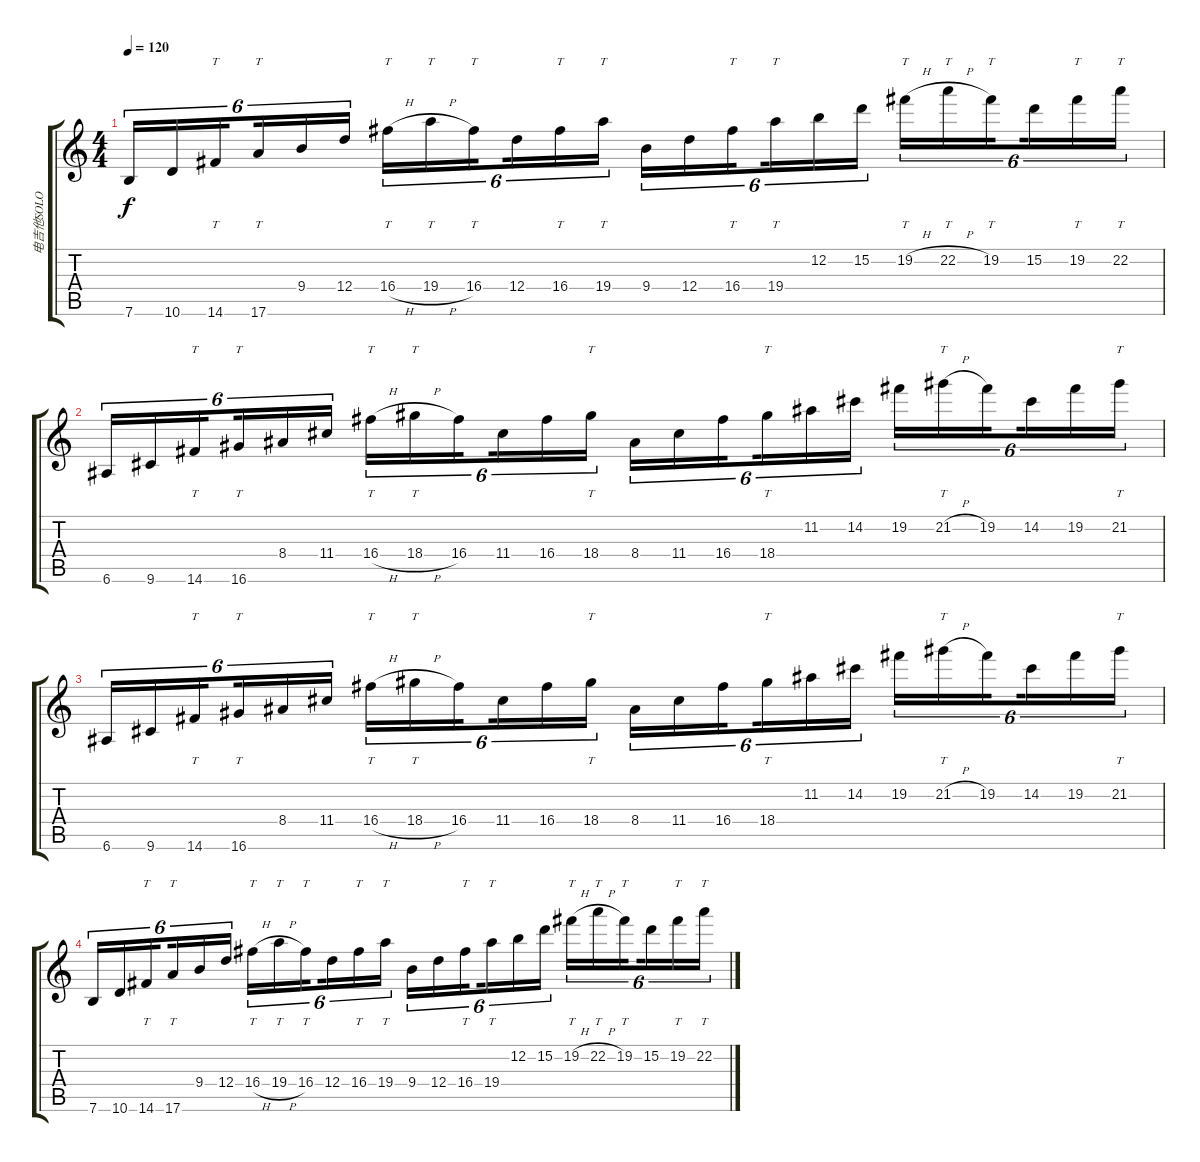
\track ("电吉他SOLO" "电吉他SOLO") {instrument overdrivenguitar}
\staff {score tabs}
\tuning (E4 B3 G3 D3 A2 E2) {hide}
\ts (4 4)
\tempo 120
\clef g2
\ks c
7.6.16{tu (6 4) dy f} 10.6.16{tu (6 4)} 14.6.16{tt tu (6 4) beam splitsecondary} 17.6.16{tt tu (6 4)} 9.4.16{tu (6 4)} 12.4.16{tu (6 4)} 16.4{h}.16{tt tu (6 4)} 19.4{h}.16{tt tu (6 4)} 16.4.16{tt tu (6 4) beam splitsecondary} 12.4.16{tu (6 4)} 16.4.16{tt tu (6 4)} 19.4.16{tt tu (6 4)} 9.4.16{tu (6 4)} 12.4.16{tu (6 4)} 16.4.16{tt tu (6 4) beam splitsecondary} 19.4.16{tt tu (6 4)} 12.2.16{tu (6 4)} 15.2.16{tu (6 4)} 19.2{h}.16{tt tu (6 4)} 22.2{h}.16{tt tu (6 4)} 19.2.16{tt tu (6 4) beam splitsecondary} 15.2.16{tu (6 4)} 19.2.16{tt tu (6 4)} 22.2.16{tt tu (6 4)} |
6.6.16{tu (6 4)} 9.6.16{tu (6 4)} 14.6.16{tt tu (6 4) beam splitsecondary} 16.6.16{tt tu (6 4)} 8.4.16{tu (6 4)} 11.4.16{tu (6 4)} 16.4{h}.16{tt tu (6 4)} 18.4{h}.16{tt tu (6 4)} 16.4.16{tu (6 4) beam splitsecondary} 11.4.16{tu (6 4)} 16.4.16{tu (6 4)} 18.4.16{tt tu (6 4)} 8.4.16{tu (6 4)} 11.4.16{tu (6 4)} 16.4.16{tu (6 4) beam splitsecondary} 18.4.16{tt tu (6 4)} 11.2.16{tu (6 4)} 14.2.16{tu (6 4)} 19.2.16{tu (6 4)} 21.2{h}.16{tt tu (6 4)} 19.2.16{tu (6 4) beam splitsecondary} 14.2.16{tu (6 4)} 19.2.16{tu (6 4)} 21.2.16{tt tu (6 4)} |
6.6.16{tu (6 4)} 9.6.16{tu (6 4)} 14.6.16{tt tu (6 4) beam splitsecondary} 16.6.16{tt tu (6 4)} 8.4.16{tu (6 4)} 11.4.16{tu (6 4)} 16.4{h}.16{tt tu (6 4)} 18.4{h}.16{tt tu (6 4)} 16.4.16{tu (6 4) beam splitsecondary} 11.4.16{tu (6 4)} 16.4.16{tu (6 4)} 18.4.16{tt tu (6 4)} 8.4.16{tu (6 4)} 11.4.16{tu (6 4)} 16.4.16{tu (6 4) beam splitsecondary} 18.4.16{tt tu (6 4)} 11.2.16{tu (6 4)} 14.2.16{tu (6 4)} 19.2.16{tu (6 4)} 21.2{h}.16{tt tu (6 4)} 19.2.16{tu (6 4) beam splitsecondary} 14.2.16{tu (6 4)} 19.2.16{tu (6 4)} 21.2.16{tt tu (6 4)} |
7.6.16{tu (6 4)} 10.6.16{tu (6 4)} 14.6.16{tt tu (6 4) beam splitsecondary} 17.6.16{tt tu (6 4)} 9.4.16{tu (6 4)} 12.4.16{tu (6 4)} 16.4{h}.16{tt tu (6 4)} 19.4{h}.16{tt tu (6 4)} 16.4.16{tt tu (6 4) beam splitsecondary} 12.4.16{tu (6 4)} 16.4.16{tt tu (6 4)} 19.4.16{tt tu (6 4)} 9.4.16{tu (6 4)} 12.4.16{tu (6 4)} 16.4.16{tt tu (6 4) beam splitsecondary} 19.4.16{tt tu (6 4)} 12.2.16{tu (6 4)} 15.2.16{tu (6 4)} 19.2{h}.16{tt tu (6 4)} 22.2{h}.16{tt tu (6 4)} 19.2.16{tt tu (6 4) beam splitsecondary} 15.2.16{tu (6 4)} 19.2.16{tt tu (6 4)} 22.2.16{tt tu (6 4)}
